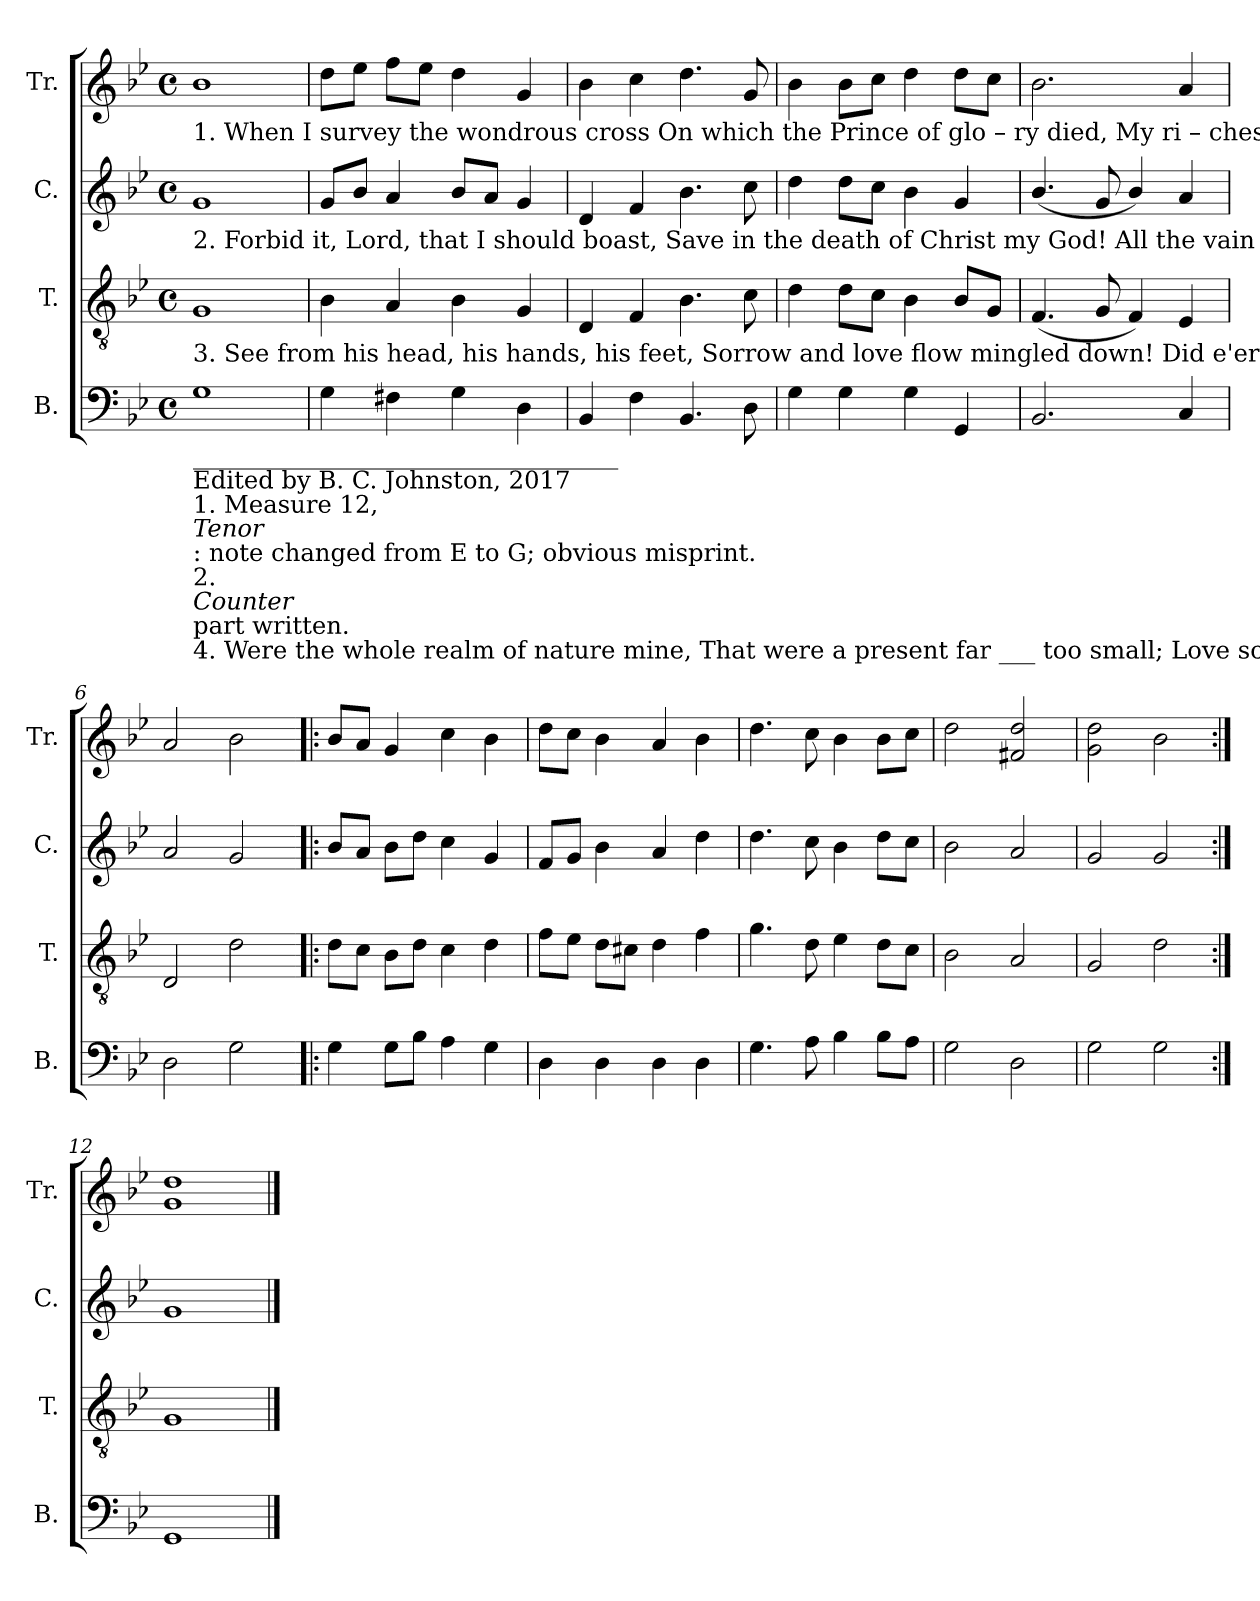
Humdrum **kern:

**kern	**kern	**kern	**kern
*part4	*part3	*part2	*part1
*staff4	*staff3	*staff2	*staff1
*I"B.	*I"T.	*I"C.	*I"Tr.
*I'B.	*I'T.	*I'C.	*I'Tr.
*clefF4	*clefGv2	*clefG2	*clefG2
*k[b-e-]	*k[b-e-]	*k[b-e-]	*k[b-e-]
*M4/4	*M4/4	*M4/4	*M4/4
*met(c)	*met(c)	*met(c)	*met(c)
*MM80	*MM80	*MM80	*MM80
=1	=1	=1	=1
!	!	!	!LO:TX:b:t=1. When I  survey the wondrous cross  On which the Prince of glo     –    ry died,  My   ri – chest  gain  I  count  but loss,  And pour contempt on all my pride.  My
!	!	!LO:TX:b:t=2. Forbid it, Lord, that I should boast, Save  in   the death  of  Christ    my God!  All the vain things that charm me most,  I  sac –ri –fice  them to his  blood.   All	!
!	!LO:TX:b:t=3. See from his head, his hands, his feet,  Sorrow and love flow mingled down!  Did    e'er  such love and sor – row meet,  Or thorns compose so rich a crown!  Did	!	!
!LO:TX:b:t=___________________________________	!	!	!
!LO:TX:b:t=Edited by B. C. Johnston, 2017	!	!	!
!LO:TX:b:t=1. Measure 12,	!	!	!
!LO:TX:b:i:t=Tenor	!	!	!
!LO:TX:b:t=&colon; note changed from E to G; obvious misprint.	!	!	!
!LO:TX:b:t=2.	!	!	!
!LO:TX:b:i:t=Counter	!	!	!
!LO:TX:b:t=part written.	!	!	!
!LO:TX:b:t=4. Were the whole realm of nature mine,  That were a present far ___ too small;  Love   so   a  – ma–zing,  so     di – vine,  Demands  my  soul, my life, my all.  Love	!	!	!
1G!	1G!	1g!	1b-!
=2	=2	=2	=2
4G!\	4B-!\	8g!/L	8dd!\L
.	.	8b-!/J	8ee-!\J
4F#X!\	4A!/	4a!/	8ff!\L
.	.	.	8ee-!\J
4G!\	4B-!\	8b-!/L	4dd!\
.	.	8a!/J	.
4D!\	4G!/	4g!/	4g!/
=3	=3	=3	=3
4BB-!/	4D!/	4d!/	4b-!\
4F!\	4F!/	4f!/	4cc!\
4.BB-!/	4.B-!\	4.b-!\	4.dd!\
8D!\	8c!\	8cc!\	8g!/
=4	=4	=4	=4
4G!\	4d!\	4dd!\	4b-!\
4G!\	8d!\L	8dd!\L	8b-!\L
.	8c!\J	8cc!\J	8cc!\J
4G!\	4B-!\	4b-!\	4dd!\
4GG!/	8B-!/L	4g!/	8dd!\L
.	8G!/J	.	8cc!\J
=5	=5	=5	=5
2.BB-!/	(4.F!/	(4.b-!/	2.b-!\
.	8G!/	8g!/	.
.	4F!/)	4b-!/)	.
4C!/	4E-!/	4a!/	4a!/
=6	=6	=6	=6
2D!\	2D!/	2a!/	2a!/
2G!\	2d!\	2g!/	2b-!\
=7!|:	=7!|:	=7!|:	=7!|:
4G!\	8d!\L	8b-!/L	8b-!/L
.	8c!\J	8a!/J	8a!/J
8G!\L	8B-!\L	8b-!\L	4g!/
8B-!\J	8d!\J	8dd!\J	.
4A!\	4c!\	4cc!\	4cc!\
4G!\	4d!\	4g!/	4b-!\
=8	=8	=8	=8
4D!\	8f!\L	8f!/L	8dd!\L
.	8e-!\J	8g!/J	8cc!\J
4D!\	8d!\L	4b-!\	4b-!\
.	8c#X!\J	.	.
4D!\	4d!\	4a!/	4a!/
4D!\	4f!\	4dd!\	4b-!\
=9	=9	=9	=9
4.G!\	4.g!\	4.dd!\	4.dd!\
8A!\	8d!\	8cc!\	8cc!\
4B-!\	4e-!\	4b-!\	4b-!\
8B-!\L	8d!\L	8dd!\L	8b-!\L
8A!\J	8c!\J	8cc!\J	8cc!\J
=10	=10	=10	=10
2G!\	2B-!\	2b-!\	2dd!\
2D!\	2A!/	2a!/	2f#X!/ 2dd!/
=11	=11	=11	=11
2G!\	2G!/	2g!/	2g!\ 2dd!\
2G!\	2d!\	2g!/	2b-!\
=12:|!	=12:|!	=12:|!	=12:|!
1GG!	1G!	1g!	1g! 1dd!
==	==	==	==
*-	*-	*-	*-
